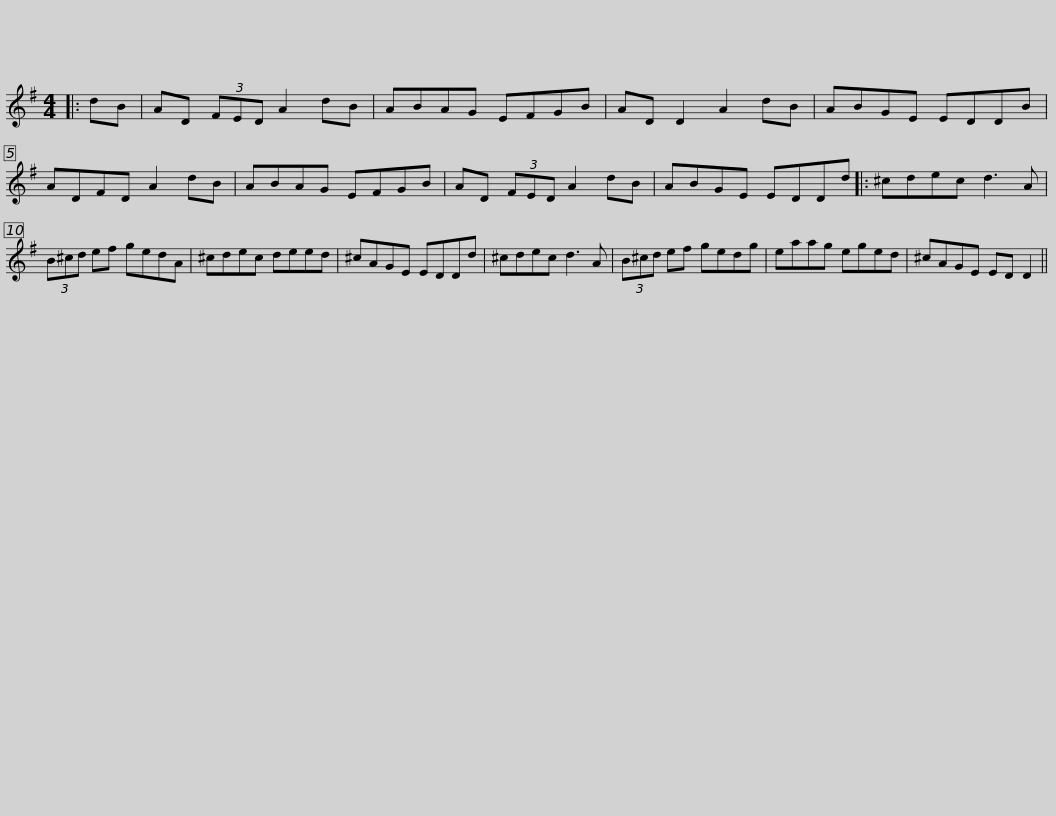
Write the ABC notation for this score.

X:1
L:1/8
M:4/4
I:linebreak $
K:G
V:1 treble
V:1
|: dB | AD (3FED A2 dB | ABAG EFGB | AD D2 A2 dB | ABGE EDDB | %5
 ADFD A2 dB |$ ABAG EFGB | AD (3FED A2 dB | ABGE EDDd |: ^cdec d3 A | %10
 (3B^cd ef gedA |$ ^cdec deed | ^cAGE EDDd | ^cdec d3 A | (3B^cd ef gedg | %15
 eaag eged |$ ^cAGE ED D2 || %17
